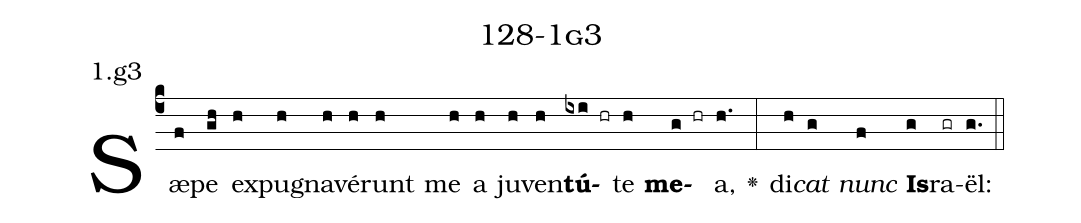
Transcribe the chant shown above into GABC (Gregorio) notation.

name: 128-1g3;
annotation: 1.g3;
%%
(c4)Sæ(f)pe(gh) ex(h)pu(h)gna(h)vé(h)runt(h) me(h) a(h) ju(h)ven(h)<b>tú</b>(ixi hr)te(h) <b>me</b>(g hr)a,(h.) <v>\greheightstar</v>(:) di(h)<i>cat</i>(g) <i>nunc</i>(f) <b>Is</b>(g)ra(gr)ël:(g.) (::)


%E(h) u(h) o(g) u(f) a(g) e.(g.) (::)
